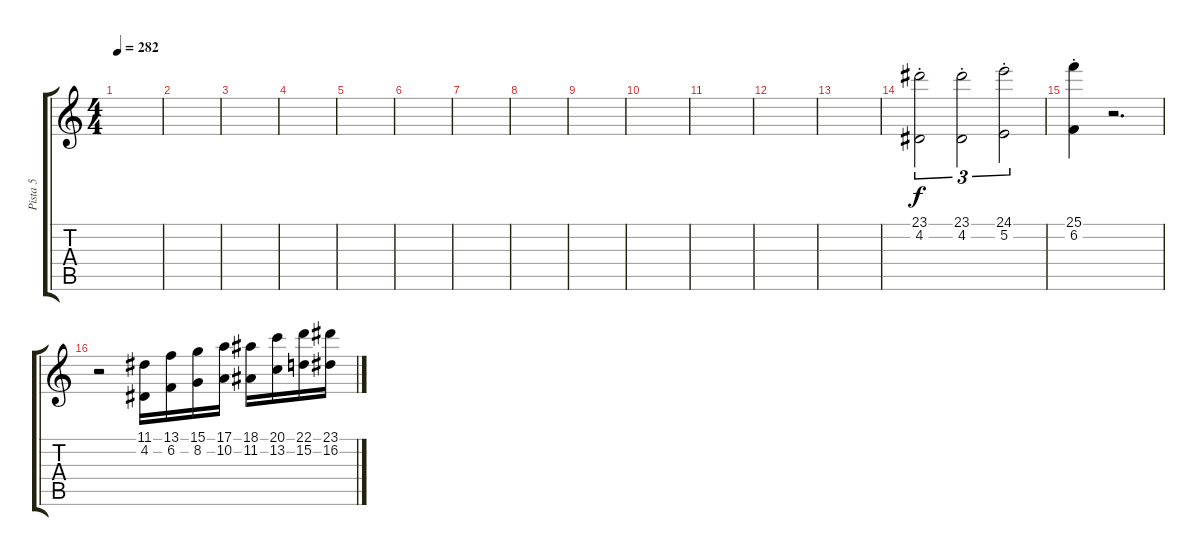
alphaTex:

\track ("Pista 5" "Pista 5") {instrument stringensemble1}
\staff {score tabs}
\tuning (E4 B3 G3 D3 A2 E2) {hide}
\ts (4 4)
\tempo 282
\clef g2
\ks c
|
|
|
|
|
|
|
|
|
|
|
|
|
(23.1{st} 4.2{st}).2{tu (3 2)} (23.1{st} 4.2{st}).2{tu (3 2)} (24.1{st} 5.2{st}).2{tu (3 2)} |
(25.1{st} 6.2{st}).4 r.2{d} |
r.2 (11.1 4.2).16 (13.1 6.2).16 (15.1 8.2).16 (17.1 10.2).16 (18.1 11.2).16 (20.1 13.2).16 (22.1 15.2).16 (23.1 16.2).16
